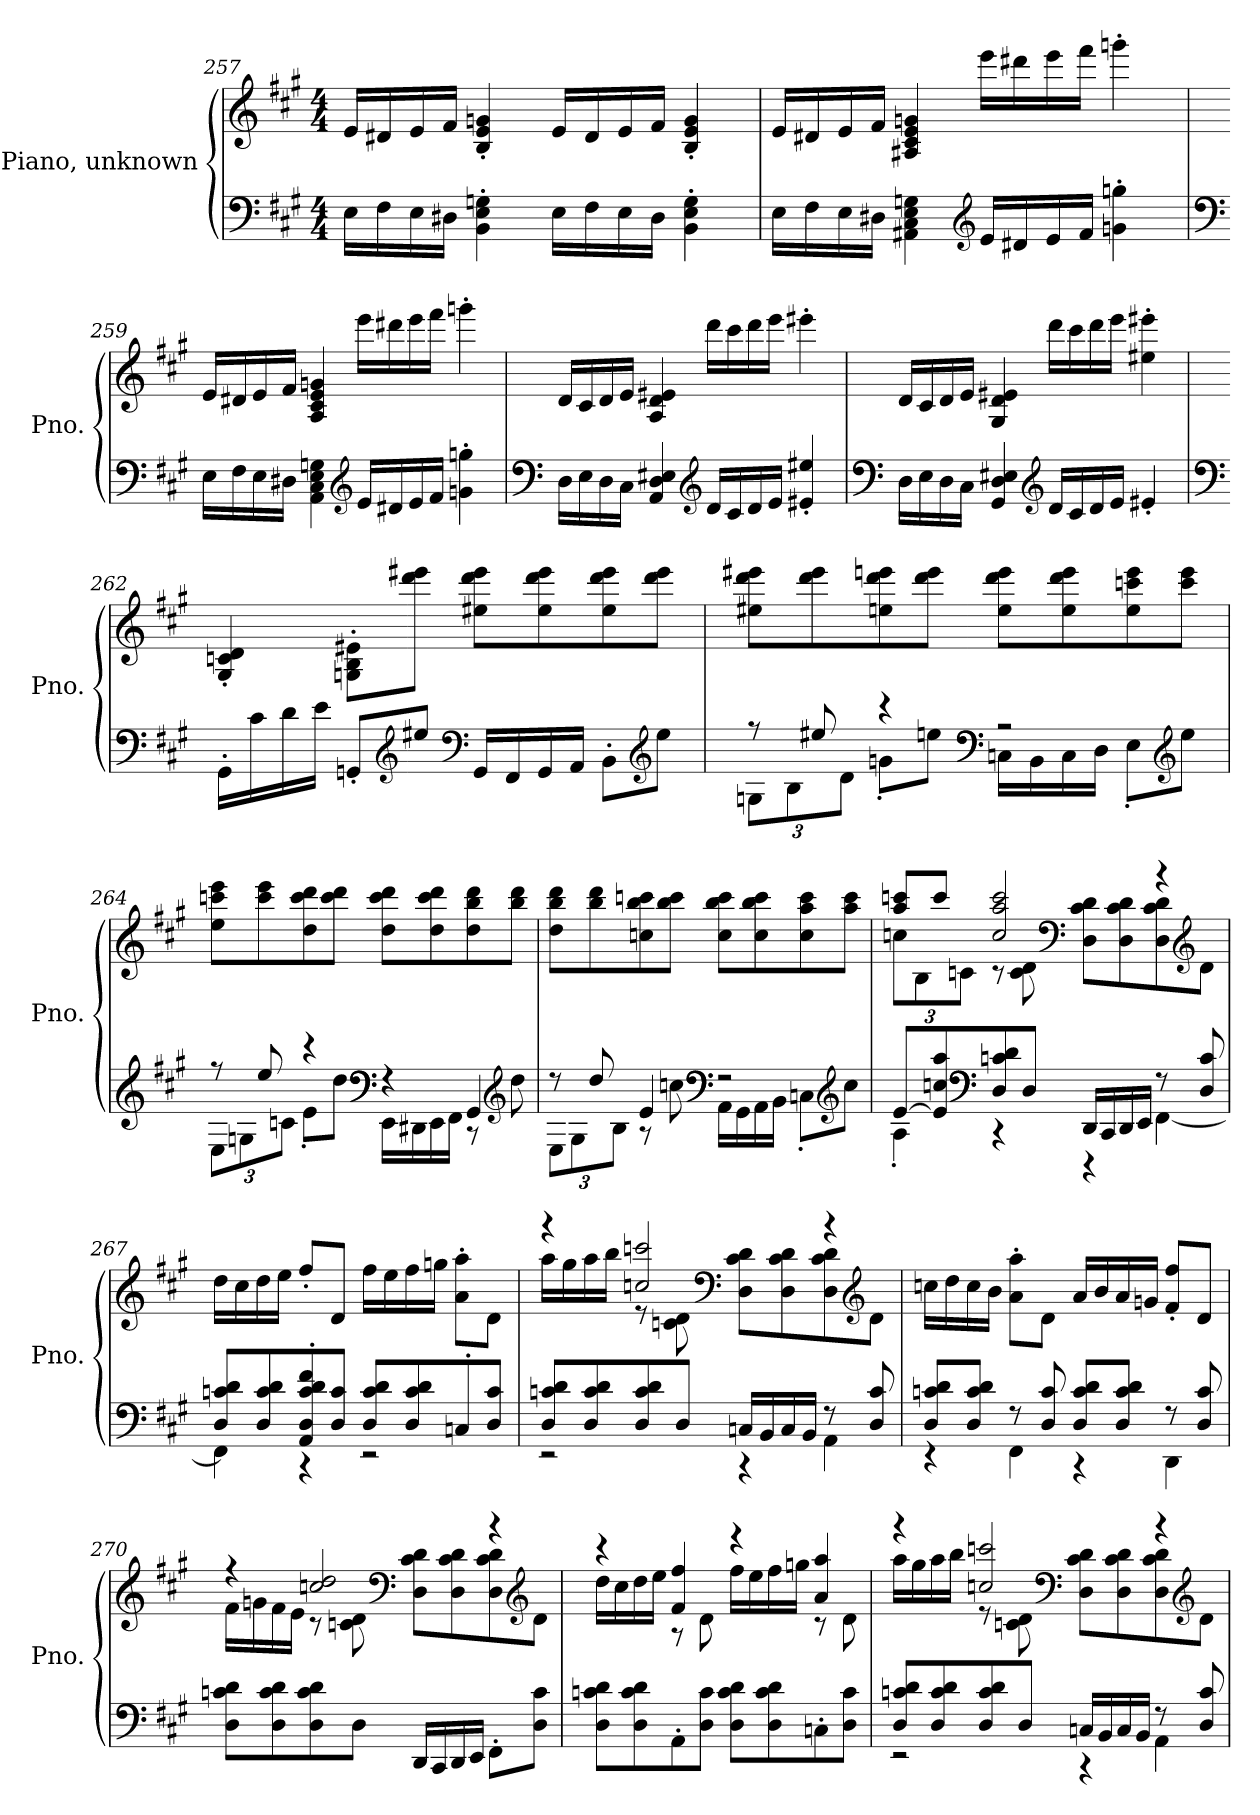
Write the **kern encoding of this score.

**kern	**kern
*part1	*part1
*staff2	*staff1
*I"Piano, unknown	*
*I'Pno.	*
*clefF4	*clefG2
*k[f#c#g#]	*k[f#c#g#]
*M4/4	*M4/4
=257	=257
16E\LL	16e/LL
16F#\	16d#X/
16E\	16e/
16D#X\JJ	16f#/JJ
4BB\' 4E\' 4Gn\'	4B/' 4e/' 4gn/'
16E\LL	16e/LL
16F#\	16d#/
16E\	16e/
16D#\JJ	16f#/JJ
4BB\' 4E\' 4G\'	4B/' 4e/' 4g/'
!!LO:LB:g=z
=258	=258
16E\LL	16e/LL
16F#\	16d#X/
16E\	16e/
16D#X\JJ	16f#/JJ
4AA#X\ 4C#\ 4E\ 4Gn\	4A#X/ 4c#/ 4e/ 4gn/
*clefG2	*
16e/LL	16eee\LL
16d#X/	16ddd#X\
16e/	16eee\
16f#/JJ	16fff#\JJ
4gn\' 4ggn\'	4gggn'\
=259	=259
*clefF4	*
16E\LL	16e/LL
16F#\	16d#X/
16E\	16e/
16D#X\JJ	16f#/JJ
4AA\ 4C#\ 4E\ 4Gn\	4A/ 4c#/ 4e/ 4gn/
*clefG2	*
16e/LL	16eee\LL
16d#X/	16ddd#X\
16e/	16eee\
16f#/JJ	16fff#\JJ
4gn\' 4ggn\'	4gggn'\
!!LO:LB:g=z
=260	=260
*clefF4	*
16D\LL	16d/LL
16E\	16c#/
16D\	16d/
16C#\JJ	16e/JJ
4AA/ 4D/ 4E#X/	4A/ 4d/ 4e#X/
*clefG2	*
16d/LL	16ddd\LL
16c#/	16ccc#\
16d/	16ddd\
16e/JJ	16eee\JJ
4e#X/' 4ee#X/'	4eee#X'\
=261	=261
*clefF4	*
16D\LL	16d/LL
16E\	16c#/
16D\	16d/
16C#\JJ	16e/JJ
4GG#/ 4D/ 4E#X/	4G#/ 4d/ 4e#X/
*clefG2	*
16d/LL	16ddd\LL
16c#/	16ccc#\
16d/	16ddd\
16e/JJ	16eee\JJ
4e#X'/	4ee#X\' 4eee#X\'
!!LO:LB:g=z
=262	=262
*clefF4	*
16GG#'\LL	4G#/' 4cn/' 4d/'
16c#\	.
16d\	.
16e\JJ	.
8GGn'/L	8Gn\' 8B\' 8e#X\'L
*clefG2	*
8ee#X/J	8ddd\ 8eee#X\J
*clefF4	*
16GG/LL	8ee#X\ 8ddd\ 8eee#\L
16FF#/	.
16GG/	8ee#\ 8ddd\ 8eee#\
16AA/JJ	.
8BB'\L	8ee#\ 8ddd\ 8eee#\
*clefG2	*
8ee#\J	8ddd\ 8eee#\J
=263	=263
*^	*
*	*Xbrackettup	*
8r	12Gn\L	8ee#X\ 8ddd\ 8eee#X\L
.	12B\	.
8ee#X/	.	8ddd\ 8eee#\
.	12d\J	.
4r	8gn'\L	8een\ 8ddd\ 8eeen\
.	8een\J	8ddd\ 8eee\J
*clefF4	*	*
2r	16Cn\LL	8ee\ 8ddd\ 8eee\L
.	16BB\	.
.	16C\	8ee\ 8ddd\ 8eee\
.	16D\JJ	.
.	8E'\L	8ee\ 8cccn\ 8eee\
*clefG2	*	*
.	8ee\J	8ccc\ 8eee\J
!!LO:PB:g=z
=264	=264	=264
8r	12E\L	8ee\ 8cccn\ 8eee\L
.	12Gn\	.
8ee/	.	8ccc\ 8eee\
.	12cn\J	.
4r	8e'\L	8dd\ 8ccc\ 8ddd\
.	8dd\J	8ccc\ 8ddd\J
*clefF4	*	*
4r	16EE\LL	8dd\ 8ccc\ 8ddd\L
.	16DD#X\	.
.	16EE\	8dd\ 8ccc\ 8ddd\
.	16FF#\JJ	.
4GG#/	8r	8dd\ 8bb\ 8ddd\
*clefG2	*	*
.	8dd\	8bb\ 8ddd\J
=265	=265	=265
8r	12E\L	8dd\ 8bb\ 8ddd\L
.	12G#\	.
8dd/	.	8bb\ 8ddd\
.	12B\J	.
4e/	8r	8ccn\ 8bb\ 8cccn\
.	8ccn\	8bb\ 8ccc\J
*clefF4	*	*
2r	16AA\LL	8cc\ 8bb\ 8ccc\L
.	16GG#\	.
.	16AA\	8cc\ 8bb\ 8ccc\
.	16BB\JJ	.
.	8Cn'\L	8cc\ 8aa\ 8ccc\
*clefG2	*	*
.	8cc\J	8aa\ 8ccc\J
!!LO:LB:g=z
=266	=266	=266
*	*	*^
*	*	*	*Xbrackettup
[8e/L	4A'\	8aa/ 8cccn/L	12ccn\L
.	.	.	12B\
8e/] 8ccn/ 8aa/	.	8ccc/J	.
.	.	.	12cn\J
*clefF4	*	*	*
8D/ 8cn/ 8d/	4r	2cc/ 2aa/ 2ccc/	8r
8D/J	.	.	8c\ 8d\
*	*	*clefF4	*
16DD/LL	4r	.	8D\ 8c\ 8d\L
16CC#/	.	.	.
16DD/	.	.	8D\ 8c\ 8d\
16EE/JJ	.	.	.
8r	[4FF#\	4r	8D\ 8c\ 8d\
*	*	*clefG2	*
8D/ 8c/	.	.	8d\J
*	*	*v	*v
=267	=267	=267
8D/ 8cn/ 8d/L	4FF#\]	16dd\LL
.	.	16cc#\
8D/ 8c/ 8d/	.	16dd\
.	.	16ee\JJ
8AA/' 8D/' 8c/' 8d/' 8f#/'	4r	8ff#'/L
8D/ 8c/J	.	8d/J
8D/ 8c/ 8d/L	2r	16ff#\LL
.	.	16ee\
8D/ 8c/ 8d/	.	16ff#\
.	.	16ggn\JJ
8Cn'/	.	8a\' 8aa\'L
8D/ 8c/J	.	8d\J
!!LO:LB:g=z
=268	=268	=268
*	*	*^
8D/ 8cn/ 8d/L	2r	4r	16aa\LL
.	.	.	16gg#\
8D/ 8c/ 8d/	.	.	16aa\
.	.	.	16bb\JJ
8D/ 8c/ 8d/	.	2ccn/ 2cccn/	8r
8D/J	.	.	8cn\ 8d\
*	*	*clefF4	*
16Cn/LL	4r	.	8D\ 8c\ 8d\L
16BB/	.	.	.
16C/	.	.	8D\ 8c\ 8d\
16BB/JJ	.	.	.
8r	4AA\	4r	8D\ 8c\ 8d\
*	*	*clefG2	*
8D/ 8c/	.	.	8d\J
*	*	*v	*v
=269	=269	=269
8D/ 8cn/ 8d/L	4r	16ccn\LL
.	.	16dd\
8D/ 8c/ 8d/J	.	16cc\
.	.	16b\JJ
8r	4FF#\	8a\' 8aa\'L
8D/ 8c/	.	8d\J
8D/ 8c/ 8d/L	4r	16a/LL
.	.	16b/
8D/ 8c/ 8d/J	.	16a/
.	.	16gn/JJ
8r	4DD\	8f#/' 8ff#/'L
8D/ 8c/	.	8d/J
*v	*v	*
!!LO:LB:g=z
=270	=270
*	*^
8D\ 8cn\ 8d\L	4r	16f#\LL
.	.	16gn\
8D\ 8c\ 8d\	.	16f#\
.	.	16e\JJ
8D\ 8c\ 8d\	2ccn/ 2dd/	8r
8D\J	.	8cn\ 8d\
*	*clefF4	*
16DD/LL	.	8D\ 8c\ 8d\L
16CC#/	.	.
16DD/	.	8D\ 8c\ 8d\
16EE/JJ	.	.
8FF#'\L	4r	8D\ 8c\ 8d\
*	*clefG2	*
8D\ 8c\J	.	8d\J
=271	=271	=271
8D\ 8cn\ 8d\L	4r	16dd\LL
.	.	16cc#\
8D\ 8c\ 8d\	.	16dd\
.	.	16ee\JJ
8AA'\	4f#/ 4ff#/	8r
8D\ 8c\J	.	8d\
8D\ 8c\ 8d\L	4r	16ff#\LL
.	.	16ee\
8D\ 8c\ 8d\	.	16ff#\
.	.	16ggn\JJ
8Cn'\	4a/ 4aa/	8r
8D\ 8c\J	.	8d\
!!LO:LB:g=z	!!
=272	=272	=272
*^	*	*
8D/ 8cn/ 8d/L	2r	4r	16aa\LL
.	.	.	16gg#\
8D/ 8c/ 8d/	.	.	16aa\
.	.	.	16bb\JJ
8D/ 8c/ 8d/	.	2ccn/ 2cccn/	8r
8D/J	.	.	8cn\ 8d\
*	*	*clefF4	*
16Cn/LL	4r	.	8D\ 8c\ 8d\L
16BB/	.	.	.
16C/	.	.	8D\ 8c\ 8d\
16BB/JJ	.	.	.
8r	4AA\	4r	8D\ 8c\ 8d\
*	*	*clefG2	*
8D/ 8c/	.	.	8d\J
*v	*v	*	*
*	*v	*v
=	=
*-	*-
